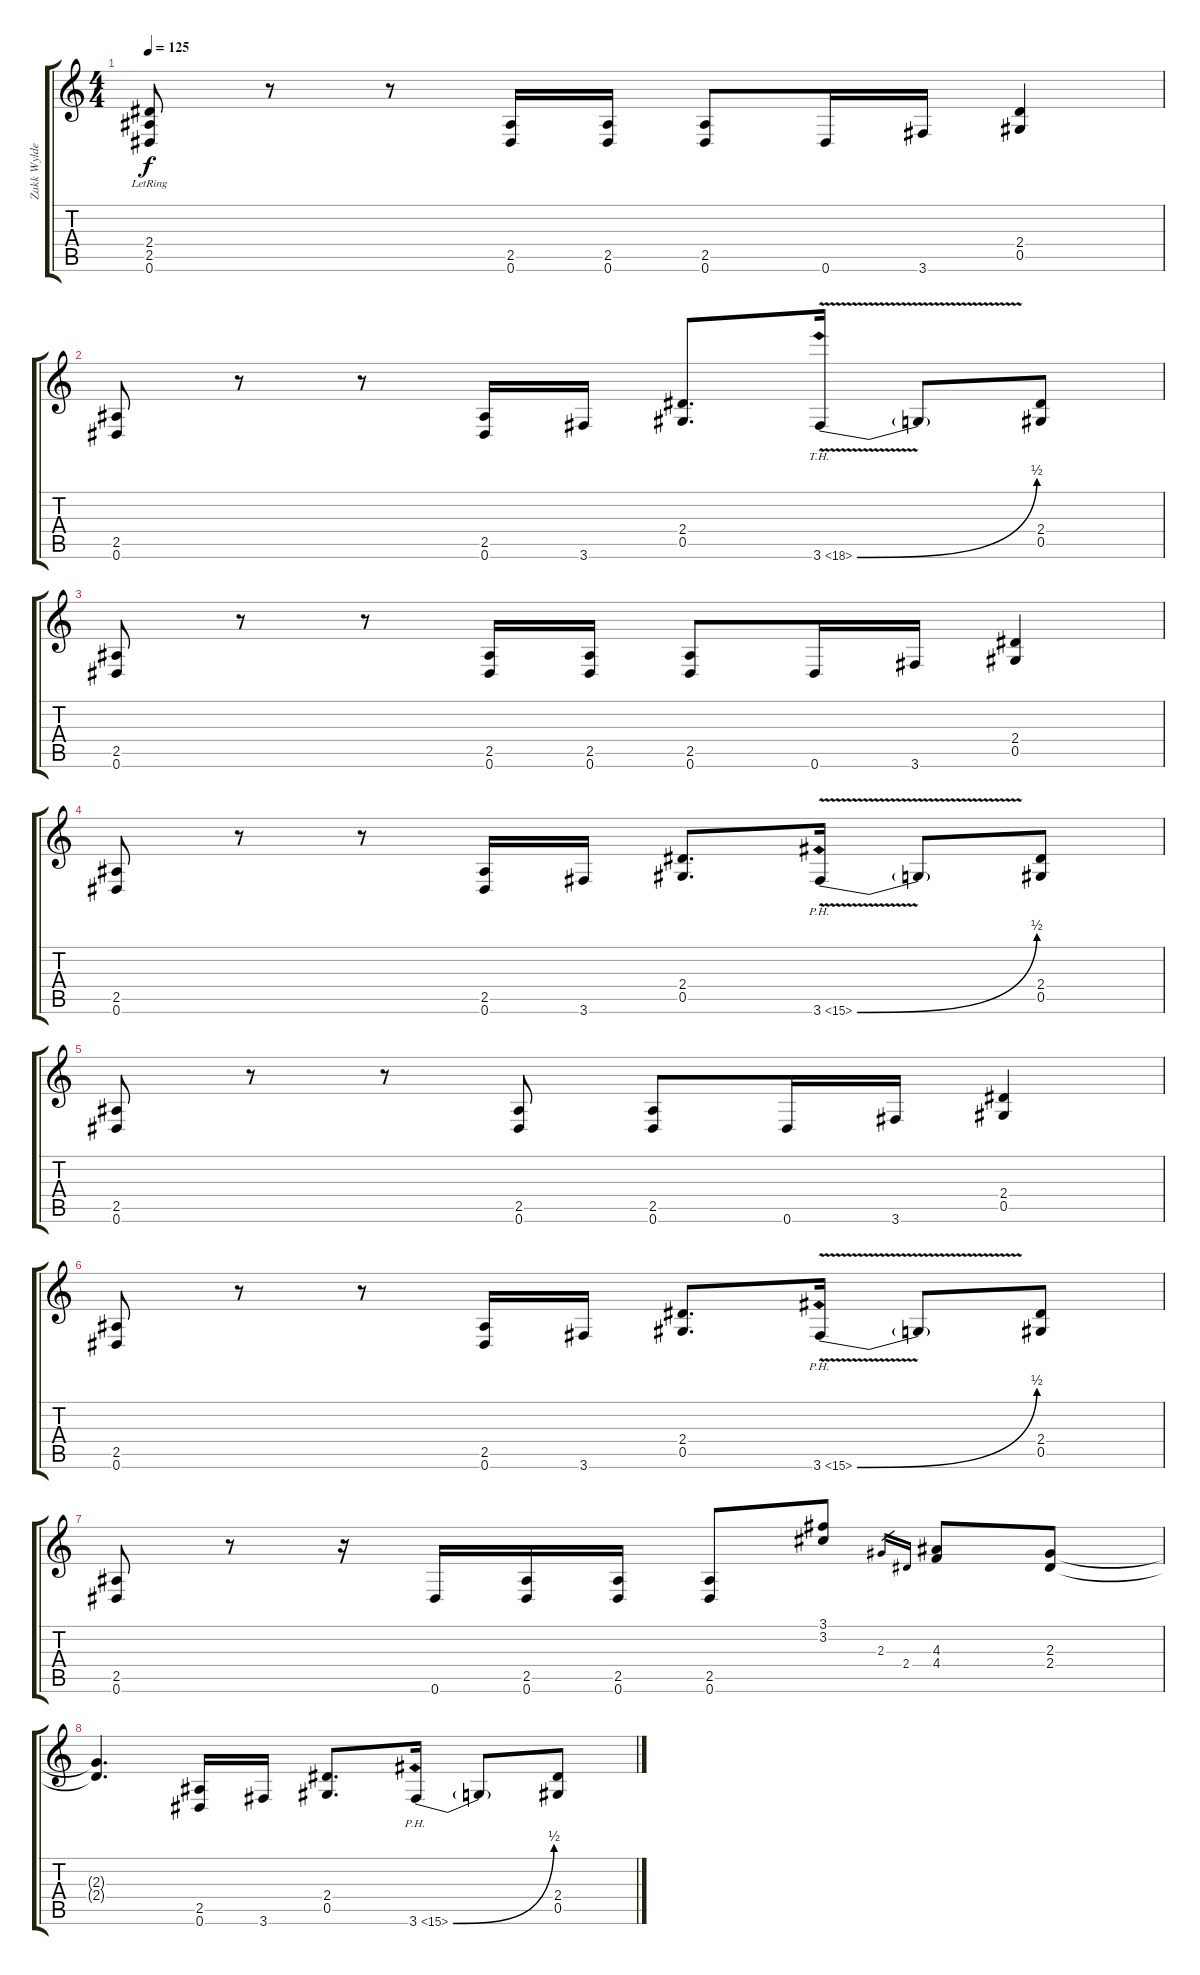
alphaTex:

\track ("Zakk Wylde" "Zakk Wylde") {instrument overdrivenguitar}
\staff {score tabs}
\tuning (Eb4 Bb3 Gb3 Db3 Ab2 Eb2) {hide}
\ts (4 4)
\tempo 125
\clef g2
\ks c
(2.4{lr} 2.5{lr} 0.6{lr}).8{dy f instrument overdrivenguitar} r.8 r.8 (2.5 0.6).16 (2.5 0.6).16 (2.5 0.6).8 0.6.16 3.6.16 (2.4 0.5).4 |
(2.5 0.6).8 r.8 r.8 (2.5 0.6).16 3.6.16 (2.4 0.5).8{d} 3.6{be (bend 0 0 60 2) th 15 v}.16{instrument guitarharmonics} 3.6{t}.8 (2.4 0.5).8{instrument overdrivenguitar} |
(2.5 0.6).8 r.8 r.8 (2.5 0.6).16 (2.5 0.6).16 (2.5 0.6).8 0.6.16 3.6.16 (2.4 0.5).4 |
(2.5 0.6).8 r.8 r.8 (2.5 0.6).16 3.6.16 (2.4 0.5).8{d} 3.6{be (bend 0 0 60 2) ph 12 v}.16{instrument guitarharmonics} 3.6{t}.8 (2.4 0.5).8{instrument overdrivenguitar} |
(2.5 0.6).8 r.8 r.8 (2.5 0.6).8 (2.5 0.6).8 0.6.16 3.6.16 (2.4 0.5).4 |
(2.5 0.6).8 r.8 r.8 (2.5 0.6).16 3.6.16 (2.4 0.5).8{d} 3.6{be (bend 0 0 60 2) ph 12 v}.16{instrument guitarharmonics} 3.6{t}.8 (2.4 0.5).8{instrument overdrivenguitar} |
(2.5 0.6).8 r.8 r.16 0.6.16 (2.5 0.6).16 (2.5 0.6).16 (2.5 0.6).8 (3.1 3.2).8 2.3.16{gr} 2.4.16{gr} (4.3 4.4).8 (2.3 2.4).8 |
(2.3{t} 2.4{t}).4{d} (2.5 0.6).16 3.6.16 (2.4 0.5).8{d} 3.6{be (bend 0 0 60 2) ph 12}.16{instrument guitarharmonics} 3.6{t}.8 (2.4 0.5).8{instrument overdrivenguitar}
